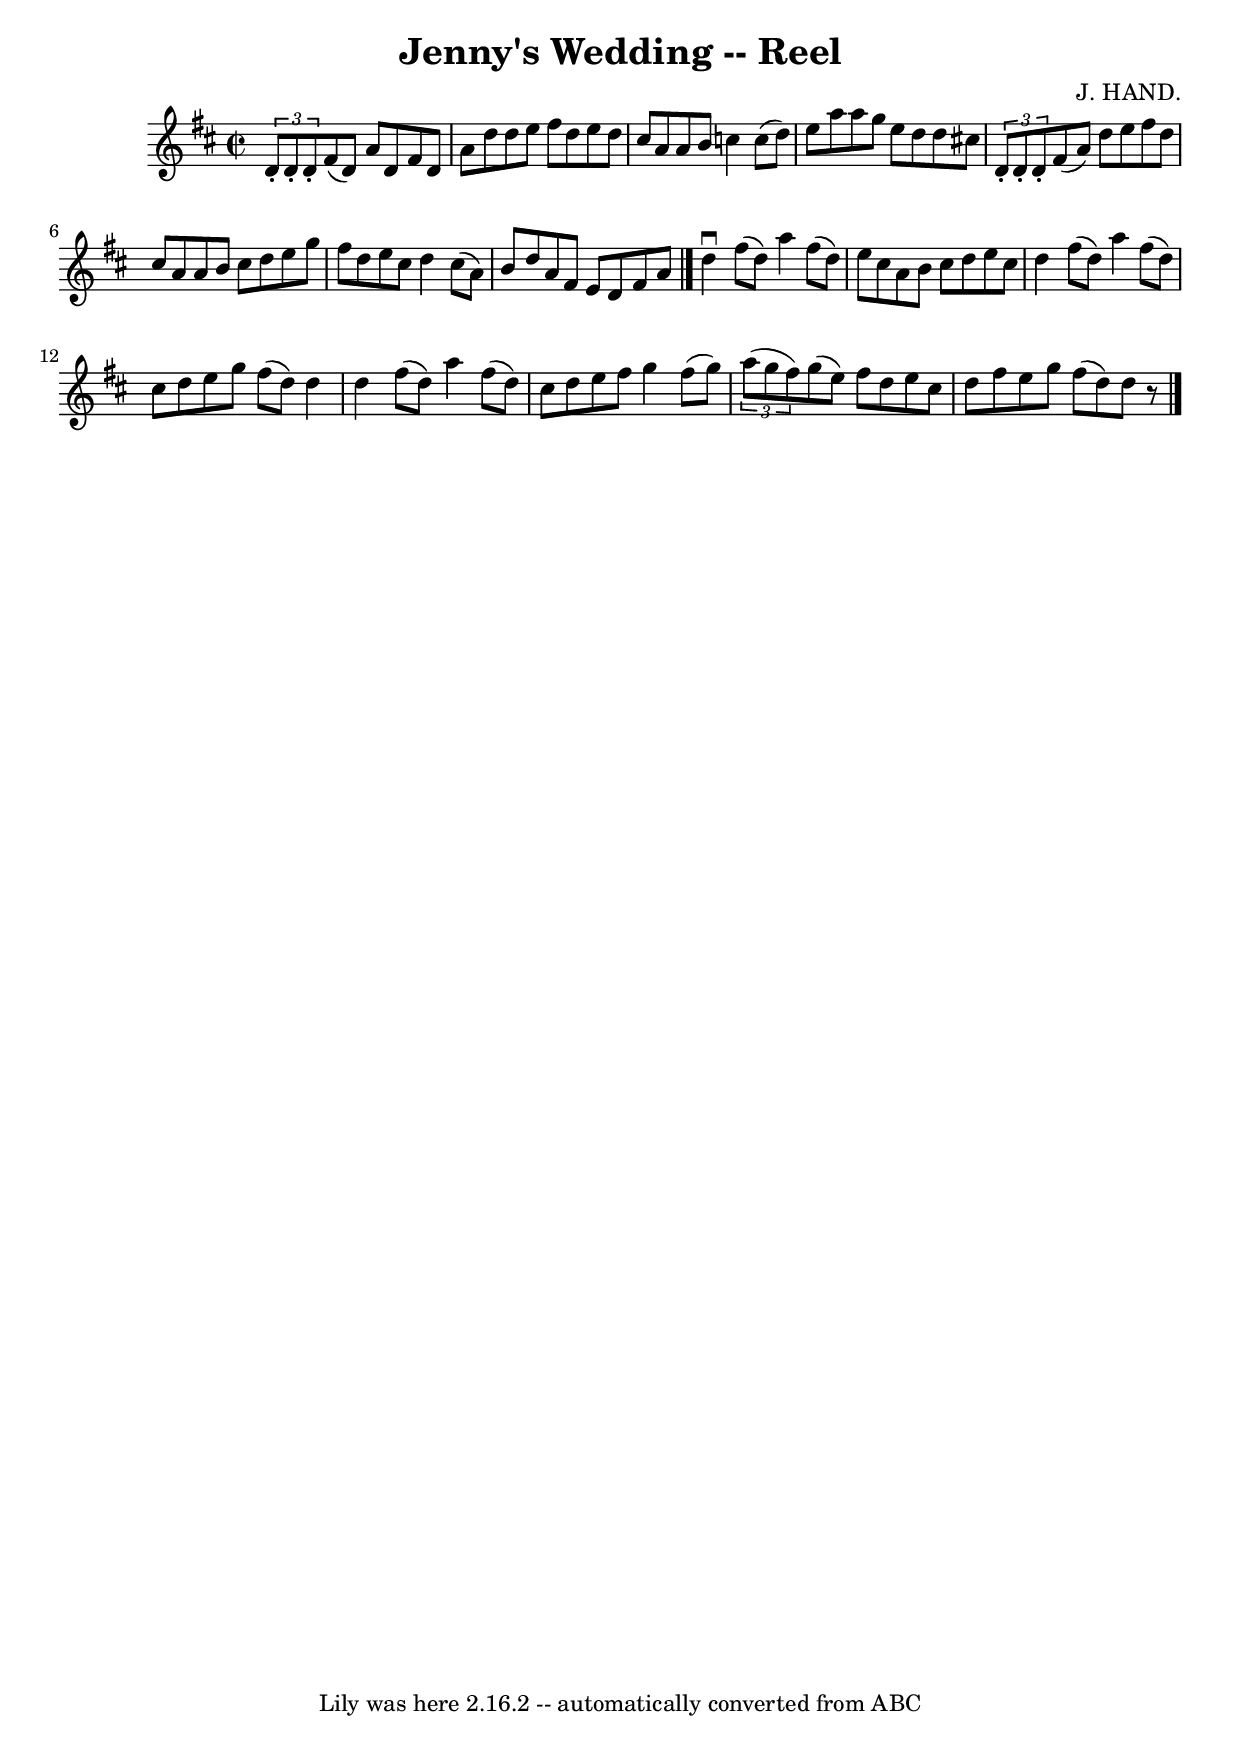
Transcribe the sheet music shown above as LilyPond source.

\version "2.16.2"
\include "Mammoth.ily"
\header {
  %% book = "Ryan's Mammoth Collection"
  composer = "J. HAND."
  crossRefNumber = "1"
  footnotes = "\\\\222"
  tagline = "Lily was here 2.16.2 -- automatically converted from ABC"
  title = "Jenny's Wedding -- Reel"

}
voicedefault =  {


  \override Staff.TimeSignature #'style = #'C
  \time 2/2 
  \key d \major
  \times 2/3 { d'8-. d'8-. d'8-. 
	     } fis'8 (d'8) a'8 d'8 fis'8 d'8    |
  a'8 d''8 d''8    
  e''8 fis''8 d''8 e''8 d''8    |
  cis''8 a'8 a'8    
  b'8 c''4 c''8 (d''8)   |
  e''8 a''8 a''8 g''8    
  e''8 d''8 d''8 cis''!8    |
  \times 2/3 { d'8-. d'8-.  
	       d'8-. 
	     } fis'8 (a'8) d''8 e''8 fis''8 d''8    |
  
  cis''8 a'8 a'8 b'8 cis''8 d''8 e''8 g''8    |
  
  fis''8 d''8 e''8 cis''8 d''4 cis''8 (a'8)   |
  b'8 
  d''8 a'8 fis'8 e'8 d'8 fis'8 a'8    \bar "|." d''4^\downbow fis''8 (d''8) a''4 fis''8 (d''8)   |
  e''8 
  cis''8 a'8 b'8 cis''8 d''8 e''8 cis''8    |
  d''4  
  fis''8 (d''8) a''4 fis''8 (d''8)   |
  cis''8 d''8 
  e''8 g''8 fis''8 (d''8) d''4    |
  d''4 fis''8 (
  d''8) a''4 fis''8 (d''8)   |
  cis''8 d''8 e''8    
  fis''8 g''4 fis''8 (g''8)   |
  \times 2/3 { a''8 (g''8 
	       fis''8) 
	     } g''8 (e''8) fis''8 d''8 e''8 cis''8     |
  d''8 fis''8 e''8 g''8 fis''8 (d''8) d''8    r8   
  \bar "|."   

}

\score{
  <<

    \context Staff="default"
    {
      \voicedefault 
      
    }

  >>
  \layout {
    
  }
  \midi {
  }

}
